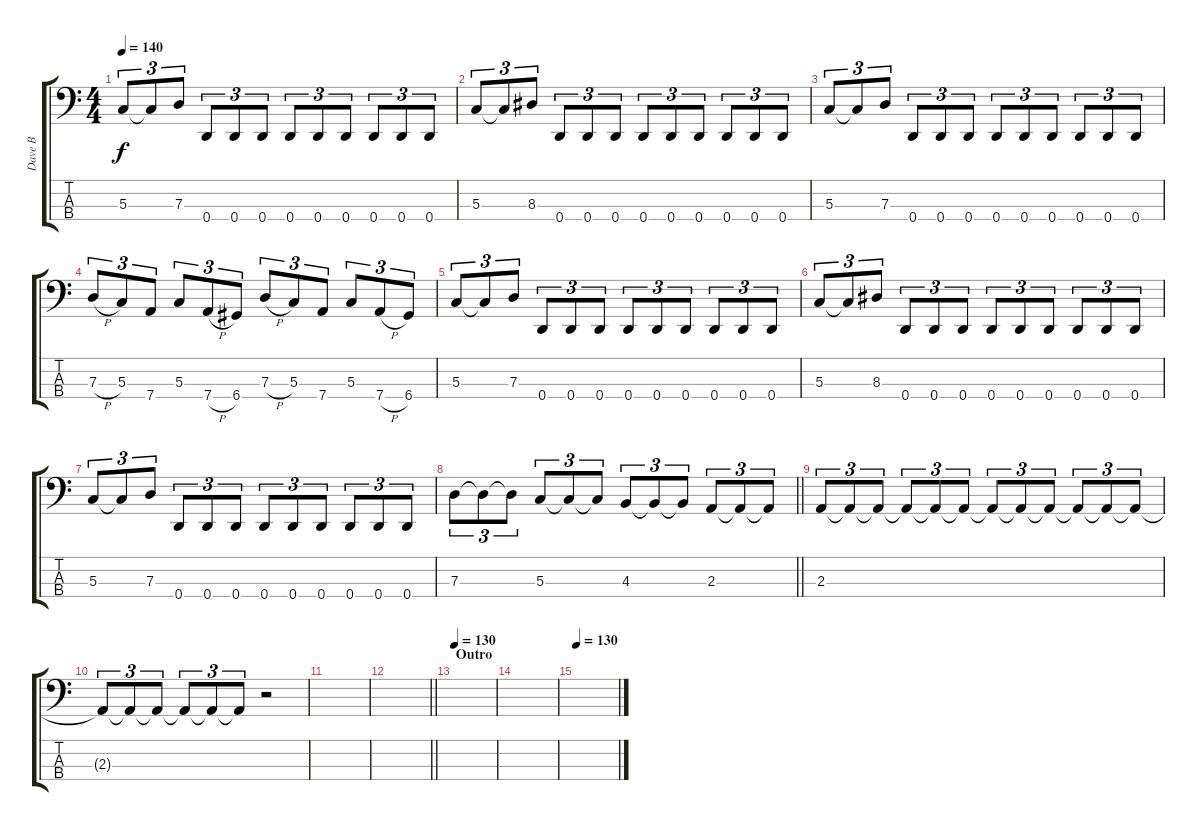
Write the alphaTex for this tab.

\track ("Dave B" "Dave B") {instrument electricbassfinger}
\staff {score tabs}
\tuning (F2 C2 G1 D1) {hide}
\ts (4 4)
\tempo 140
\clef f4
\ks c
5.3.8{tu (3 2) dy f} 5.3{t}.8{tu (3 2)} 7.3.8{tu (3 2)} 0.4.8{tu (3 2)} 0.4.8{tu (3 2)} 0.4.8{tu (3 2)} 0.4.8{tu (3 2)} 0.4.8{tu (3 2)} 0.4.8{tu (3 2)} 0.4.8{tu (3 2)} 0.4.8{tu (3 2)} 0.4.8{tu (3 2)} |
5.3.8{tu (3 2)} 5.3{t}.8{tu (3 2)} 8.3.8{tu (3 2)} 0.4.8{tu (3 2)} 0.4.8{tu (3 2)} 0.4.8{tu (3 2)} 0.4.8{tu (3 2)} 0.4.8{tu (3 2)} 0.4.8{tu (3 2)} 0.4.8{tu (3 2)} 0.4.8{tu (3 2)} 0.4.8{tu (3 2)} |
5.3.8{tu (3 2)} 5.3{t}.8{tu (3 2)} 7.3.8{tu (3 2)} 0.4.8{tu (3 2)} 0.4.8{tu (3 2)} 0.4.8{tu (3 2)} 0.4.8{tu (3 2)} 0.4.8{tu (3 2)} 0.4.8{tu (3 2)} 0.4.8{tu (3 2)} 0.4.8{tu (3 2)} 0.4.8{tu (3 2)} |
7.3{h}.8{tu (3 2)} 5.3.8{tu (3 2)} 7.4.8{tu (3 2)} 5.3.8{tu (3 2)} 7.4{h}.8{tu (3 2)} 6.4.8{tu (3 2)} 7.3{h}.8{tu (3 2)} 5.3.8{tu (3 2)} 7.4.8{tu (3 2)} 5.3.8{tu (3 2)} 7.4{h}.8{tu (3 2)} 6.4.8{tu (3 2)} |
5.3.8{tu (3 2)} 5.3{t}.8{tu (3 2)} 7.3.8{tu (3 2)} 0.4.8{tu (3 2)} 0.4.8{tu (3 2)} 0.4.8{tu (3 2)} 0.4.8{tu (3 2)} 0.4.8{tu (3 2)} 0.4.8{tu (3 2)} 0.4.8{tu (3 2)} 0.4.8{tu (3 2)} 0.4.8{tu (3 2)} |
5.3.8{tu (3 2)} 5.3{t}.8{tu (3 2)} 8.3.8{tu (3 2)} 0.4.8{tu (3 2)} 0.4.8{tu (3 2)} 0.4.8{tu (3 2)} 0.4.8{tu (3 2)} 0.4.8{tu (3 2)} 0.4.8{tu (3 2)} 0.4.8{tu (3 2)} 0.4.8{tu (3 2)} 0.4.8{tu (3 2)} |
5.3.8{tu (3 2)} 5.3{t}.8{tu (3 2)} 7.3.8{tu (3 2)} 0.4.8{tu (3 2)} 0.4.8{tu (3 2)} 0.4.8{tu (3 2)} 0.4.8{tu (3 2)} 0.4.8{tu (3 2)} 0.4.8{tu (3 2)} 0.4.8{tu (3 2)} 0.4.8{tu (3 2)} 0.4.8{tu (3 2)} |
\barLineRight lightlight
7.3.8{tu (3 2)} 7.3{t}.8{tu (3 2)} 7.3{t}.8{tu (3 2)} 5.3.8{tu (3 2)} 5.3{t}.8{tu (3 2)} 5.3{t}.8{tu (3 2)} 4.3.8{tu (3 2)} 4.3{t}.8{tu (3 2)} 4.3{t}.8{tu (3 2)} 2.3.8{tu (3 2)} 2.3{t}.8{tu (3 2)} 2.3{t}.8{tu (3 2)} |
2.3.8{tu (3 2)} 2.3{t}.8{tu (3 2)} 2.3{t}.8{tu (3 2)} 2.3{t}.8{tu (3 2)} 2.3{t}.8{tu (3 2)} 2.3{t}.8{tu (3 2)} 2.3{t}.8{tu (3 2)} 2.3{t}.8{tu (3 2)} 2.3{t}.8{tu (3 2)} 2.3{t}.8{tu (3 2)} 2.3{t}.8{tu (3 2)} 2.3{t}.8{tu (3 2)} |
2.3{t}.8{tu (3 2)} 2.3{t}.8{tu (3 2)} 2.3{t}.8{tu (3 2)} 2.3{t}.8{tu (3 2)} 2.3{t}.8{tu (3 2)} 2.3{t}.8{tu (3 2)} r.2 |
|
\barLineRight lightlight
|
\section ("" "Outro")
\tempo 130
|
|
\tempo 130
